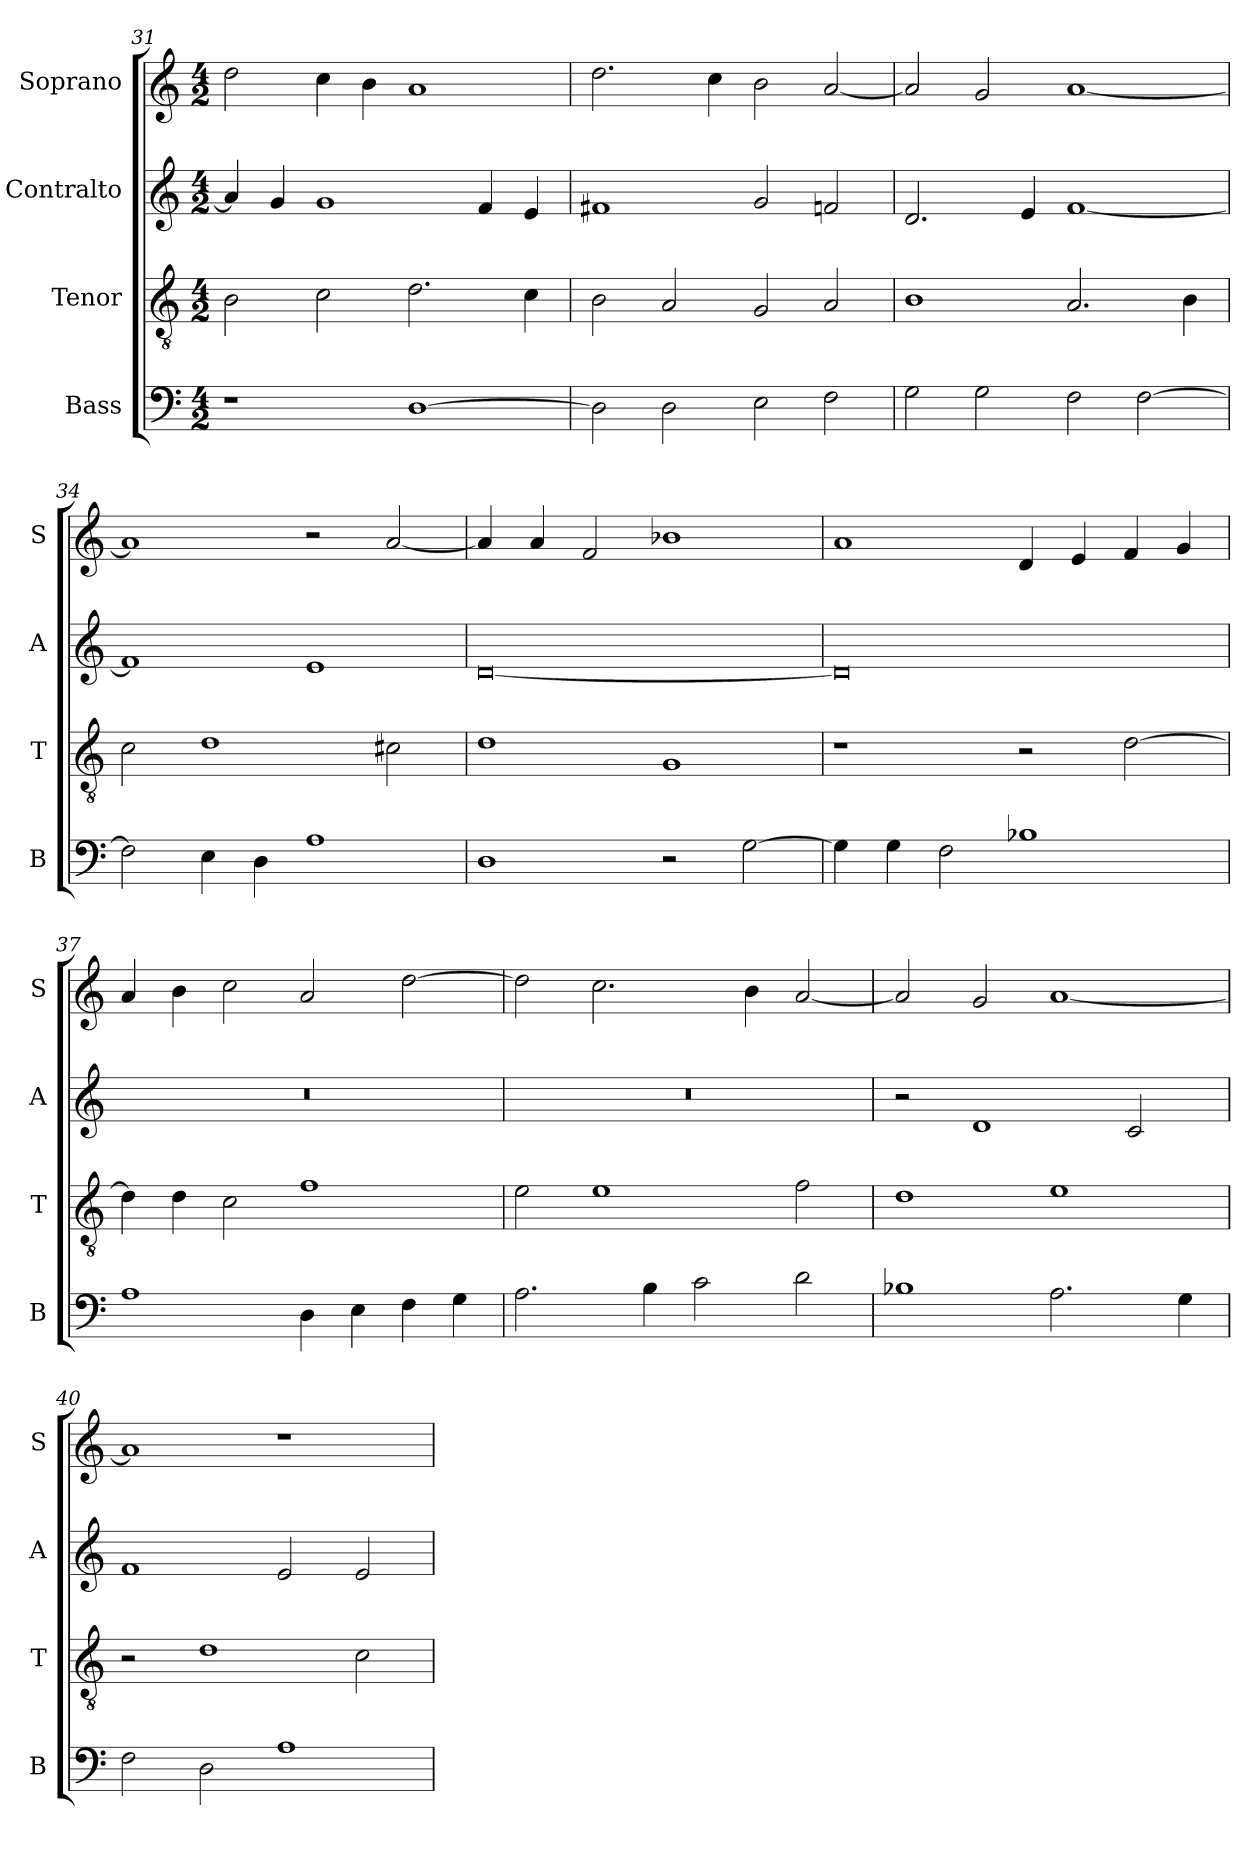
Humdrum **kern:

**kern	**kern	**kern	**kern
*part4	*part3	*part2	*part1
*staff4	*staff3	*staff2	*staff1
*I"Bass	*I"Tenor	*I"Contralto	*I"Soprano
*I'B	*I'T	*I'A	*I'S
*clefF4	*clefGv2	*clefG2	*clefG2
*k[]	*k[]	*k[]	*k[]
*G:mix	*G:mix	*G:mix	*G:mix
*M4/2	*M4/2	*M4/2	*M4/2
=31	=31	=31	=31
1r	2B	4a]	2dd
.	.	4g	.
.	2c	1g	4cc
.	.	.	4b
[1D	2.d	.	1a
.	.	4f	.
.	4c	4e	.
=32	=32	=32	=32
2D]	2B	1f#X	2.dd
2D	2A	.	.
.	.	.	4cc
2E	2G	2g	2b
2F	2A	2fn	[2a
=33	=33	=33	=33
2G	1B	2.d	2a]
2G	.	.	2g
.	.	4e	.
2F	2.A	[1f	[1a
[2F	.	.	.
.	4B	.	.
=34	=34	=34	=34
2F]	2c	1f]	1a]
4E	1d	.	.
4D	.	.	.
1A	.	1e	2r
.	2c#X	.	[2a
=35	=35	=35	=35
1D	1d	[0d	4a]
.	.	.	4a
.	.	.	2f
2r	1G	.	1b-X
[2G	.	.	.
=36	=36	=36	=36
4G]	1r	0d]	1a
4G	.	.	.
2F	.	.	.
1B-X	2r	.	4d
.	.	.	4e
.	[2d	.	4f
.	.	.	4g
=37	=37	=37	=37
1A	4d]	0r	4a
.	4d	.	4b
.	2c	.	2cc
4D	1f	.	2a
4E	.	.	.
4F	.	.	[2dd
4G	.	.	.
=38	=38	=38	=38
2.A	2e	0r	2dd]
.	1e	.	2.cc
4B	.	.	.
2c	.	.	.
.	.	.	4b
2d	2f	.	[2a
=39	=39	=39	=39
1B-X	1d	2r	2a]
.	.	1d	2g
2.A	1e	.	[1a
.	.	2c	.
4G	.	.	.
=40	=40	=40	=40
2F	2r	1f	1a]
2D	1d	.	.
1A	.	2e	1r
.	2c	2e	.
=	=	=	=
*-	*-	*-	*-
